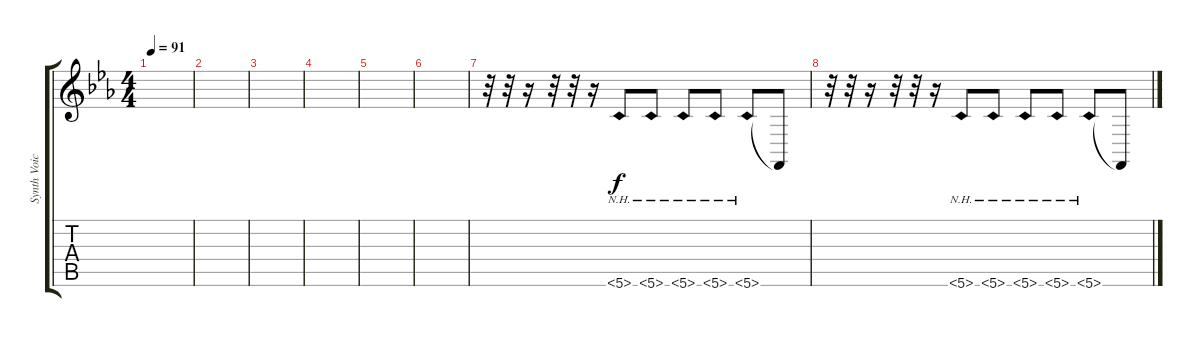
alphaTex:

\track ("Synth Voice thing" "Synth Voic") {instrument lead2sawtooth}
\staff {score tabs}
\tuning (D4 A3 F3 C3 G2 C2) {hide}
\ts (4 4)
\tempo 91
\clef g2
\ks cminor
|
|
|
|
|
|
r.32 r.32 r.16 r.32 r.32 r.16 5.6{nh}.8 5.6{nh}.8 5.6{nh}.8 5.6{nh}.8 5.6{nh}.8 5.6{t}.8 |
r.32 r.32 r.16 r.32 r.32 r.16 5.6{nh}.8 5.6{nh}.8 5.6{nh}.8 5.6{nh}.8 5.6{nh}.8 5.6{t}.8
